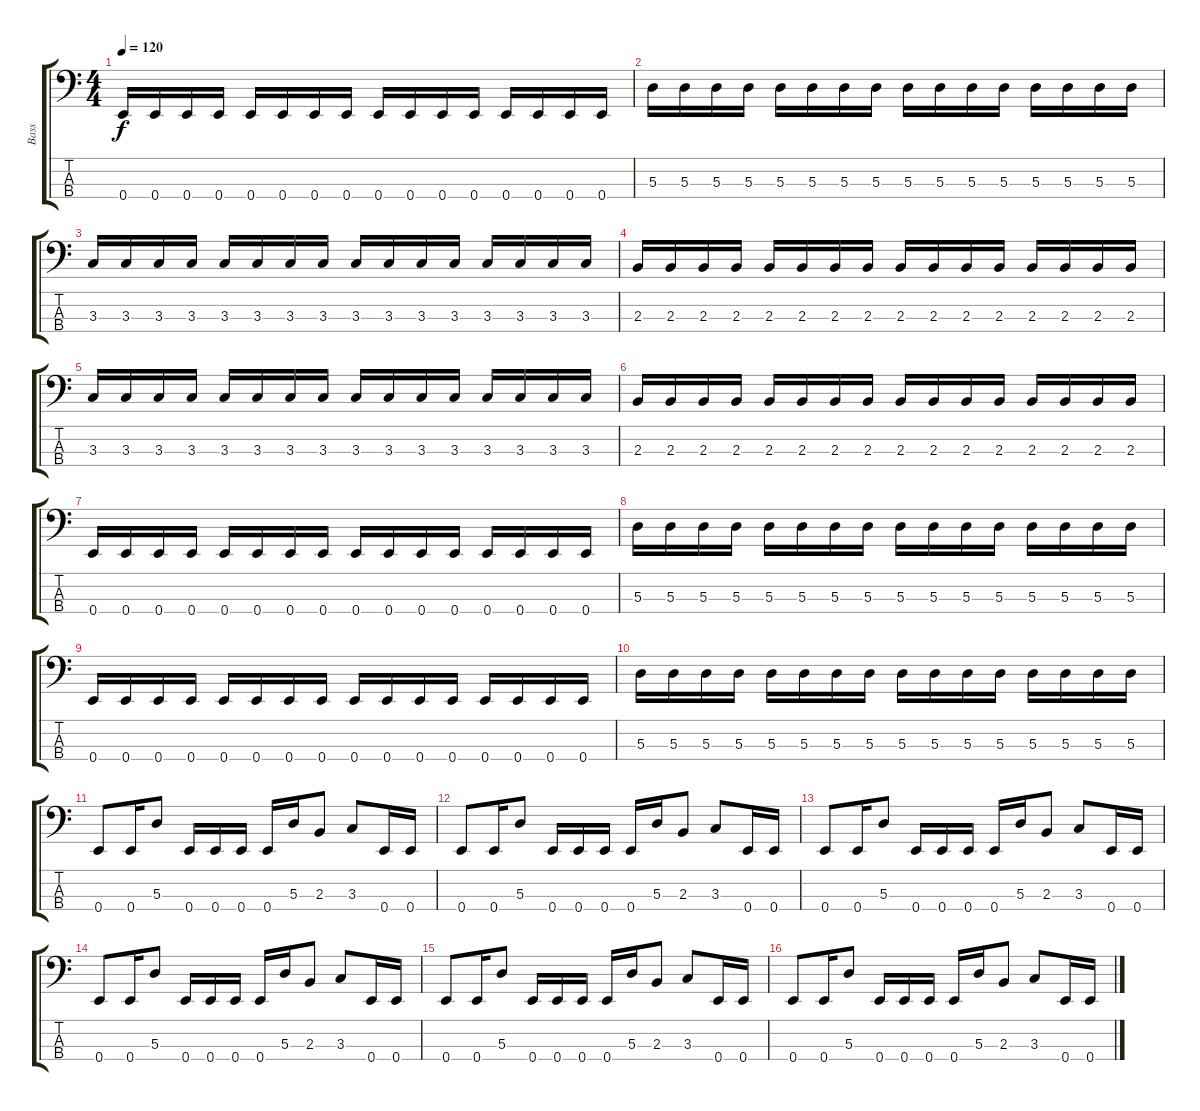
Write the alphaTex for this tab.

\track ("Bass" "Bass") {instrument electricbassfinger}
\staff {score tabs}
\tuning (G2 D2 A1 E1) {hide}
\ts (4 4)
\tempo 120
\clef f4
\ks c
0.4.16{dy f} 0.4.16 0.4.16 0.4.16 0.4.16 0.4.16 0.4.16 0.4.16 0.4.16 0.4.16 0.4.16 0.4.16 0.4.16 0.4.16 0.4.16 0.4.16 |
5.3.16 5.3.16 5.3.16 5.3.16 5.3.16 5.3.16 5.3.16 5.3.16 5.3.16 5.3.16 5.3.16 5.3.16 5.3.16 5.3.16 5.3.16 5.3.16 |
3.3.16 3.3.16 3.3.16 3.3.16 3.3.16 3.3.16 3.3.16 3.3.16 3.3.16 3.3.16 3.3.16 3.3.16 3.3.16 3.3.16 3.3.16 3.3.16 |
2.3.16 2.3.16 2.3.16 2.3.16 2.3.16 2.3.16 2.3.16 2.3.16 2.3.16 2.3.16 2.3.16 2.3.16 2.3.16 2.3.16 2.3.16 2.3.16 |
3.3.16 3.3.16 3.3.16 3.3.16 3.3.16 3.3.16 3.3.16 3.3.16 3.3.16 3.3.16 3.3.16 3.3.16 3.3.16 3.3.16 3.3.16 3.3.16 |
2.3.16 2.3.16 2.3.16 2.3.16 2.3.16 2.3.16 2.3.16 2.3.16 2.3.16 2.3.16 2.3.16 2.3.16 2.3.16 2.3.16 2.3.16 2.3.16 |
0.4.16 0.4.16 0.4.16 0.4.16 0.4.16 0.4.16 0.4.16 0.4.16 0.4.16 0.4.16 0.4.16 0.4.16 0.4.16 0.4.16 0.4.16 0.4.16 |
5.3.16 5.3.16 5.3.16 5.3.16 5.3.16 5.3.16 5.3.16 5.3.16 5.3.16 5.3.16 5.3.16 5.3.16 5.3.16 5.3.16 5.3.16 5.3.16 |
0.4.16 0.4.16 0.4.16 0.4.16 0.4.16 0.4.16 0.4.16 0.4.16 0.4.16 0.4.16 0.4.16 0.4.16 0.4.16 0.4.16 0.4.16 0.4.16 |
5.3.16 5.3.16 5.3.16 5.3.16 5.3.16 5.3.16 5.3.16 5.3.16 5.3.16 5.3.16 5.3.16 5.3.16 5.3.16 5.3.16 5.3.16 5.3.16 |
0.4.8 0.4.16 5.3.8 0.4.16 0.4.16 0.4.16 0.4.16 5.3.16 2.3.8 3.3.8 0.4.16 0.4.16 |
0.4.8 0.4.16 5.3.8 0.4.16 0.4.16 0.4.16 0.4.16 5.3.16 2.3.8 3.3.8 0.4.16 0.4.16 |
0.4.8 0.4.16 5.3.8 0.4.16 0.4.16 0.4.16 0.4.16 5.3.16 2.3.8 3.3.8 0.4.16 0.4.16 |
0.4.8 0.4.16 5.3.8 0.4.16 0.4.16 0.4.16 0.4.16 5.3.16 2.3.8 3.3.8 0.4.16 0.4.16 |
0.4.8 0.4.16 5.3.8 0.4.16 0.4.16 0.4.16 0.4.16 5.3.16 2.3.8 3.3.8 0.4.16 0.4.16 |
0.4.8 0.4.16 5.3.8 0.4.16 0.4.16 0.4.16 0.4.16 5.3.16 2.3.8 3.3.8 0.4.16 0.4.16
